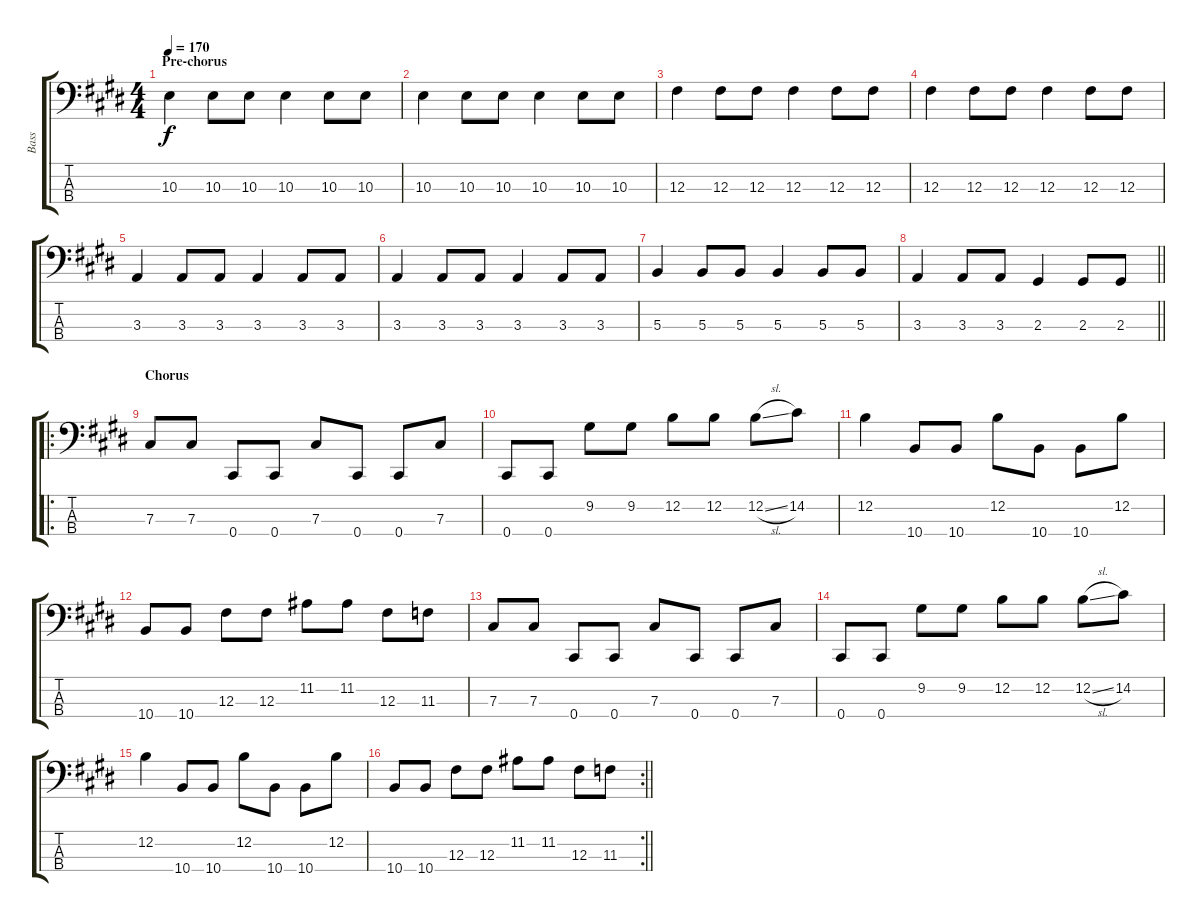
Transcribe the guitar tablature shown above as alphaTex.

\track ("Bass" "Bass") {instrument electricbassfinger}
\staff {score tabs}
\tuning (E2 B1 Gb1 Db1) {hide}
\ts (4 4)
\section ("" "Pre-chorus")
\tempo 170
\clef f4
\ks c#minor
10.3.4{dy f} 10.3.8 10.3.8 10.3.4 10.3.8 10.3.8 |
10.3.4 10.3.8 10.3.8 10.3.4 10.3.8 10.3.8 |
12.3.4 12.3.8 12.3.8 12.3.4 12.3.8 12.3.8 |
12.3.4 12.3.8 12.3.8 12.3.4 12.3.8 12.3.8 |
3.3.4 3.3.8 3.3.8 3.3.4 3.3.8 3.3.8 |
3.3.4 3.3.8 3.3.8 3.3.4 3.3.8 3.3.8 |
5.3.4 5.3.8 5.3.8 5.3.4 5.3.8 5.3.8 |
\barLineRight lightlight
3.3.4 3.3.8 3.3.8 2.3.4 2.3.8 2.3.8 |
\ro
\section ("" "Chorus")
7.3.8 7.3.8 0.4.8 0.4.8 7.3.8 0.4.8 0.4.8 7.3.8 |
0.4.8 0.4.8 9.2.8 9.2.8 12.2.8 12.2.8 12.2{sl}.8 14.2.8 |
12.2.4 10.4.8 10.4.8 12.2.8 10.4.8 10.4.8 12.2.8 |
10.4.8 10.4.8 12.3.8 12.3.8 11.2.8 11.2.8 12.3.8 11.3.8 |
7.3.8 7.3.8 0.4.8 0.4.8 7.3.8 0.4.8 0.4.8 7.3.8 |
0.4.8 0.4.8 9.2.8 9.2.8 12.2.8 12.2.8 12.2{sl}.8 14.2.8 |
12.2.4 10.4.8 10.4.8 12.2.8 10.4.8 10.4.8 12.2.8 |
\rc 2
\barLineRight lightlight
10.4.8 10.4.8 12.3.8 12.3.8 11.2.8 11.2.8 12.3.8 11.3.8
